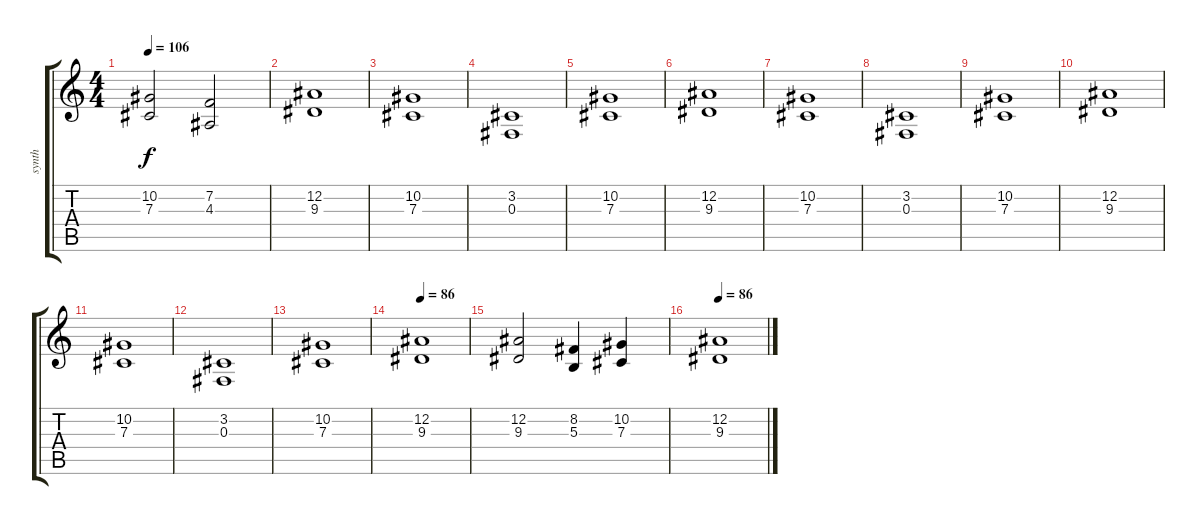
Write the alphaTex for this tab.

\track ("synth" "synth") {instrument stringensemble1}
\staff {score tabs}
\tuning (Eb4 Bb3 Gb3 Db3 Ab2 Eb2) {hide}
\ts (4 4)
\tempo 106
\clef g2
\ks c
(10.2 7.3).2{dy f} (7.2 4.3).2 |
(12.2 9.3).1 |
(10.2 7.3).1 |
(3.2 0.3).1 |
(10.2 7.3).1 |
(12.2 9.3).1 |
(10.2 7.3).1 |
(3.2 0.3).1 |
(10.2 7.3).1 |
(12.2 9.3).1 |
(10.2 7.3).1 |
(3.2 0.3).1 |
(10.2 7.3).1 |
\tempo 86
(12.2 9.3).1 |
(12.2 9.3).2 (8.2 5.3).4 (10.2 7.3).4 |
\tempo 86
(12.2 9.3).1
